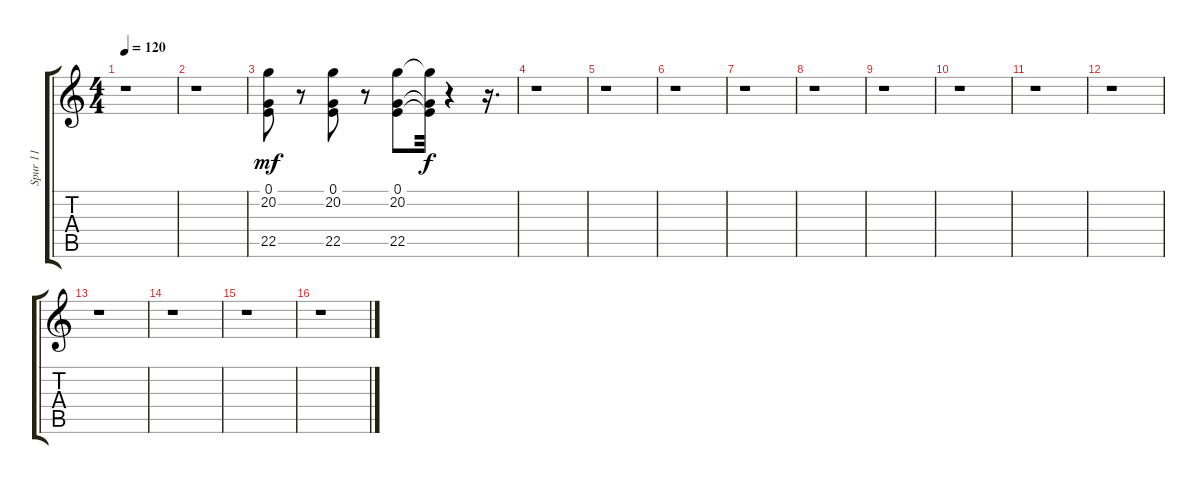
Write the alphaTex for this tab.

\track ("Spur 11" "Spur 11") {instrument orchestrahit}
\staff {score tabs}
\tuning (E4 B3 G3 D3 A2 E2) {hide}
\ts (4 4)
\tempo 120
\clef g2
\ks c
r.1{dy mp} |
r.1 |
(0.1 20.2 22.5).8{dy mf} r.8 (0.1 20.2 22.5).8 r.8 (0.1 20.2 22.5).8 (0.1{t} 20.2{t} 22.5{t}).32{dy f} r.4 r.16{d} |
r.1 |
r.1 |
r.1 |
r.1 |
r.1 |
r.1 |
r.1 |
r.1 |
r.1 |
r.1 |
r.1 |
r.1 |
r.1
